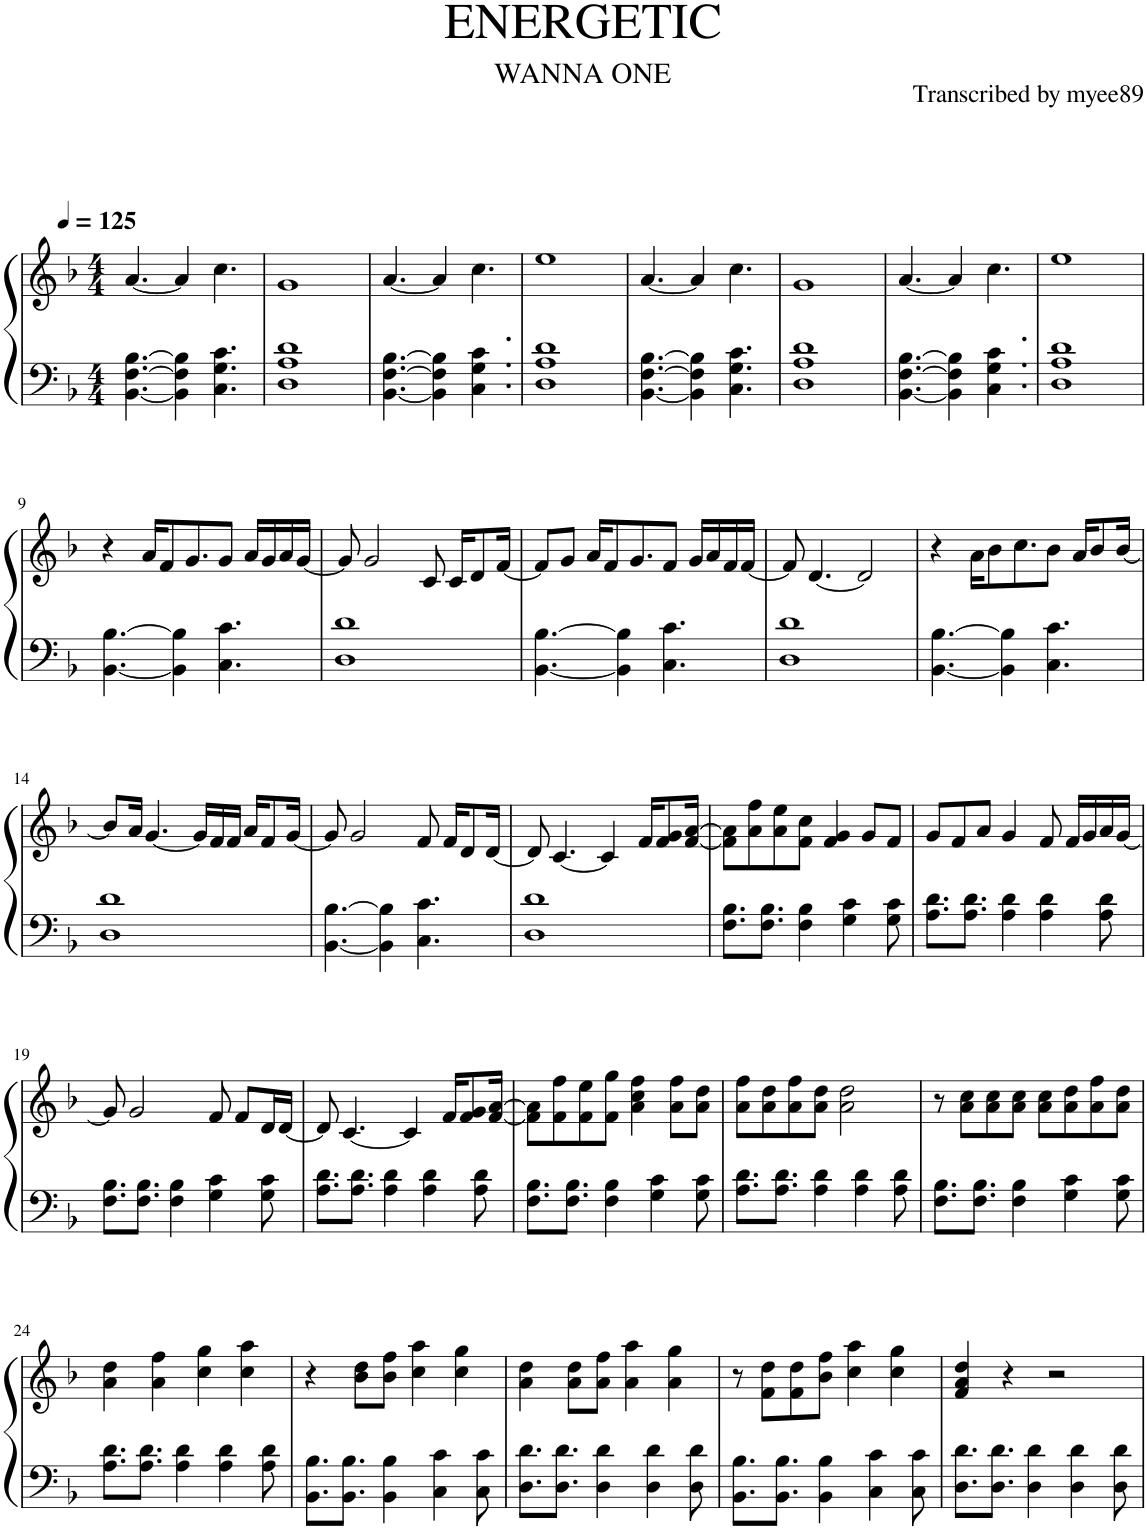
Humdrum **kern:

**kern	**kern
*part1	*part1
*staff2	*staff1
*I"Piano	*
*I'Pno.	*
*clefF4	*clefG2
*k[b-]	*k[b-]
*M4/4	*M4/4
*MM125	*MM125
=1	=1
[4.BB-\ [4.F\ [4.B-\	[4.a/
4BB-\] 4F\] 4B-\]	4a/]
4.C\ 4.G\ 4.c\	4.cc\
=2	=2
1D 1A 1d	1g
=3	=3
[4.BB-\ [4.F\ [4.B-\	[4.a/
4BB-\] 4F\] 4B-\]	4a/]
4.C\ 4.G\ 4.c\	4.cc\
=4	=4
1D 1A 1d	1ee
=5	=5
[4.BB-\ [4.F\ [4.B-\	[4.a/
4BB-\] 4F\] 4B-\]	4a/]
4.C\ 4.G\ 4.c\	4.cc\
=6	=6
1D 1A 1d	1g
=7	=7
[4.BB-\ [4.F\ [4.B-\	[4.a/
4BB-\] 4F\] 4B-\]	4a/]
4.C\ 4.G\ 4.c\	4.cc\
=8	=8
1D 1A 1d	1ee
!!LO:LB:g=z
=9	=9
[4.BB-\ [4.B-\	4r
.	16a/KL
.	8f/
4BB-\] 4B-\]	.
.	8.g/
4.C\ 4.c\	8g/J
.	16a/LL
.	16g/
.	16a/
.	[16g/JJ
=10	=10
1D 1d	8g/]
.	2g/
.	8c/
.	16c/KL
.	8d/
.	[16f/Jk
=11	=11
[4.BB-\ [4.B-\	8f/L]
.	8g/J
.	16a/KL
.	8f/
4BB-\] 4B-\]	.
.	8.g/
4.C\ 4.c\	8f/J
.	16g/LL
.	16a/
.	16f/
.	[16f/JJ
=12	=12
1D 1d	8f/]
.	[4.d/
.	2d/]
=13	=13
[4.BB-\ [4.B-\	4r
.	16a\KL
.	8b-\
4BB-\] 4B-\]	.
.	8.cc\
4.C\ 4.c\	8b-\J
.	16a/KL
.	8b-/
.	[16b-/Jk
!!LO:LB:g=z
=14	=14
1D 1d	8b-/L]
.	16a/Jk
.	[4.g/
.	16g/LL]
.	16f/
.	16f/JJ
.	16a/KL
.	8f/
.	[16g/Jk
=15	=15
[4.BB-\ [4.B-\	8g/]
.	2g/
4BB-\] 4B-\]	.
4.C\ 4.c\	8f/
.	16f/KL
.	8d/
.	[16d/Jk
=16	=16
1D 1d	8d/]
.	[4.c/
.	4c/]
.	16f/KL
.	8f/ 8g/
.	[16f/ [16a/Jk
=17	=17
8.F\ 8.B-\L	8f\] 8a\]L
.	8a\ 8ff\
8.F\ 8.B-\J	.
.	8a\ 8ee\
4F\ 4B-\	8f\ 8cc\J
.	4f/ 4g/
4G\ 4c\	.
.	8g/L
8G\ 8c\	8f/J
=18	=18
8.A\ 8.d\L	8g/L
.	8f/
8.A\ 8.d\J	.
.	8a/J
4A\ 4d\	4g/
4A\ 4d\	8f/
.	16f/LL
.	16g/
8A\ 8d\	16a/
.	[16g/JJ
!!LO:LB:g=z
=19	=19
8.F\ 8.B-\L	8g/]
.	2g/
8.F\ 8.B-\J	.
4F\ 4B-\	.
4G\ 4c\	8f/
.	8f/L
8G\ 8c\	16d/L
.	[16d/JJ
=20	=20
8.A\ 8.d\L	8d/]
.	[4.c/
8.A\ 8.d\J	.
4A\ 4d\	.
.	4c/]
4A\ 4d\	.
.	16f/KL
.	8f/ 8g/
8A\ 8d\	.
.	[16f/ [16a/Jk
=21	=21
8.F\ 8.B-\L	8f\] 8a\]L
.	8f\ 8ff\
8.F\ 8.B-\J	.
.	8f\ 8ee\
4F\ 4B-\	8f\ 8gg\J
.	4a\ 4cc\ 4ff\
4G\ 4c\	.
.	8a\ 8ff\L
8G\ 8c\	8a\ 8dd\J
=22	=22
8.A\ 8.d\L	8a\ 8ff\L
.	8a\ 8dd\
8.A\ 8.d\J	.
.	8a\ 8ff\
4A\ 4d\	8a\ 8dd\J
.	2a\ 2dd\
4A\ 4d\	.
8A\ 8d\	.
=23	=23
8.F\ 8.B-\L	8r
.	8a\ 8cc\L
8.F\ 8.B-\J	.
.	8a\ 8cc\
4F\ 4B-\	8a\ 8cc\J
.	8a\ 8cc\L
4G\ 4c\	8a\ 8dd\
.	8a\ 8ff\
8G\ 8c\	8a\ 8dd\J
!!LO:LB:g=z
=24	=24
8.A\ 8.d\L	4a\ 4dd\
8.A\ 8.d\J	.
.	4a\ 4ff\
4A\ 4d\	.
.	4cc\ 4gg\
4A\ 4d\	.
.	4cc\ 4aa\
8A\ 8d\	.
=25	=25
8.BB-\ 8.B-\L	4r
8.BB-\ 8.B-\J	.
.	8b-\ 8dd\L
4BB-\ 4B-\	8b-\ 8ff\J
.	4cc\ 4aa\
4C\ 4c\	.
.	4cc\ 4gg\
8C\ 8c\	.
=26	=26
8.D\ 8.d\L	4a\ 4dd\
8.D\ 8.d\J	.
.	8a\ 8dd\L
4D\ 4d\	8a\ 8ff\J
.	4a\ 4aa\
4D\ 4d\	.
.	4a\ 4gg\
8D\ 8d\	.
=27	=27
8.BB-\ 8.B-\L	8r
.	8f\ 8dd\L
8.BB-\ 8.B-\J	.
.	8f\ 8dd\
4BB-\ 4B-\	8b-\ 8ff\J
.	4cc\ 4aa\
4C\ 4c\	.
.	4cc\ 4gg\
8C\ 8c\	.
=28	=28
8.D\ 8.d\L	4f/ 4a/ 4dd/
8.D\ 8.d\J	.
.	4r
4D\ 4d\	.
.	2r
4D\ 4d\	.
8D\ 8d\	.
=	=
*-	*-
